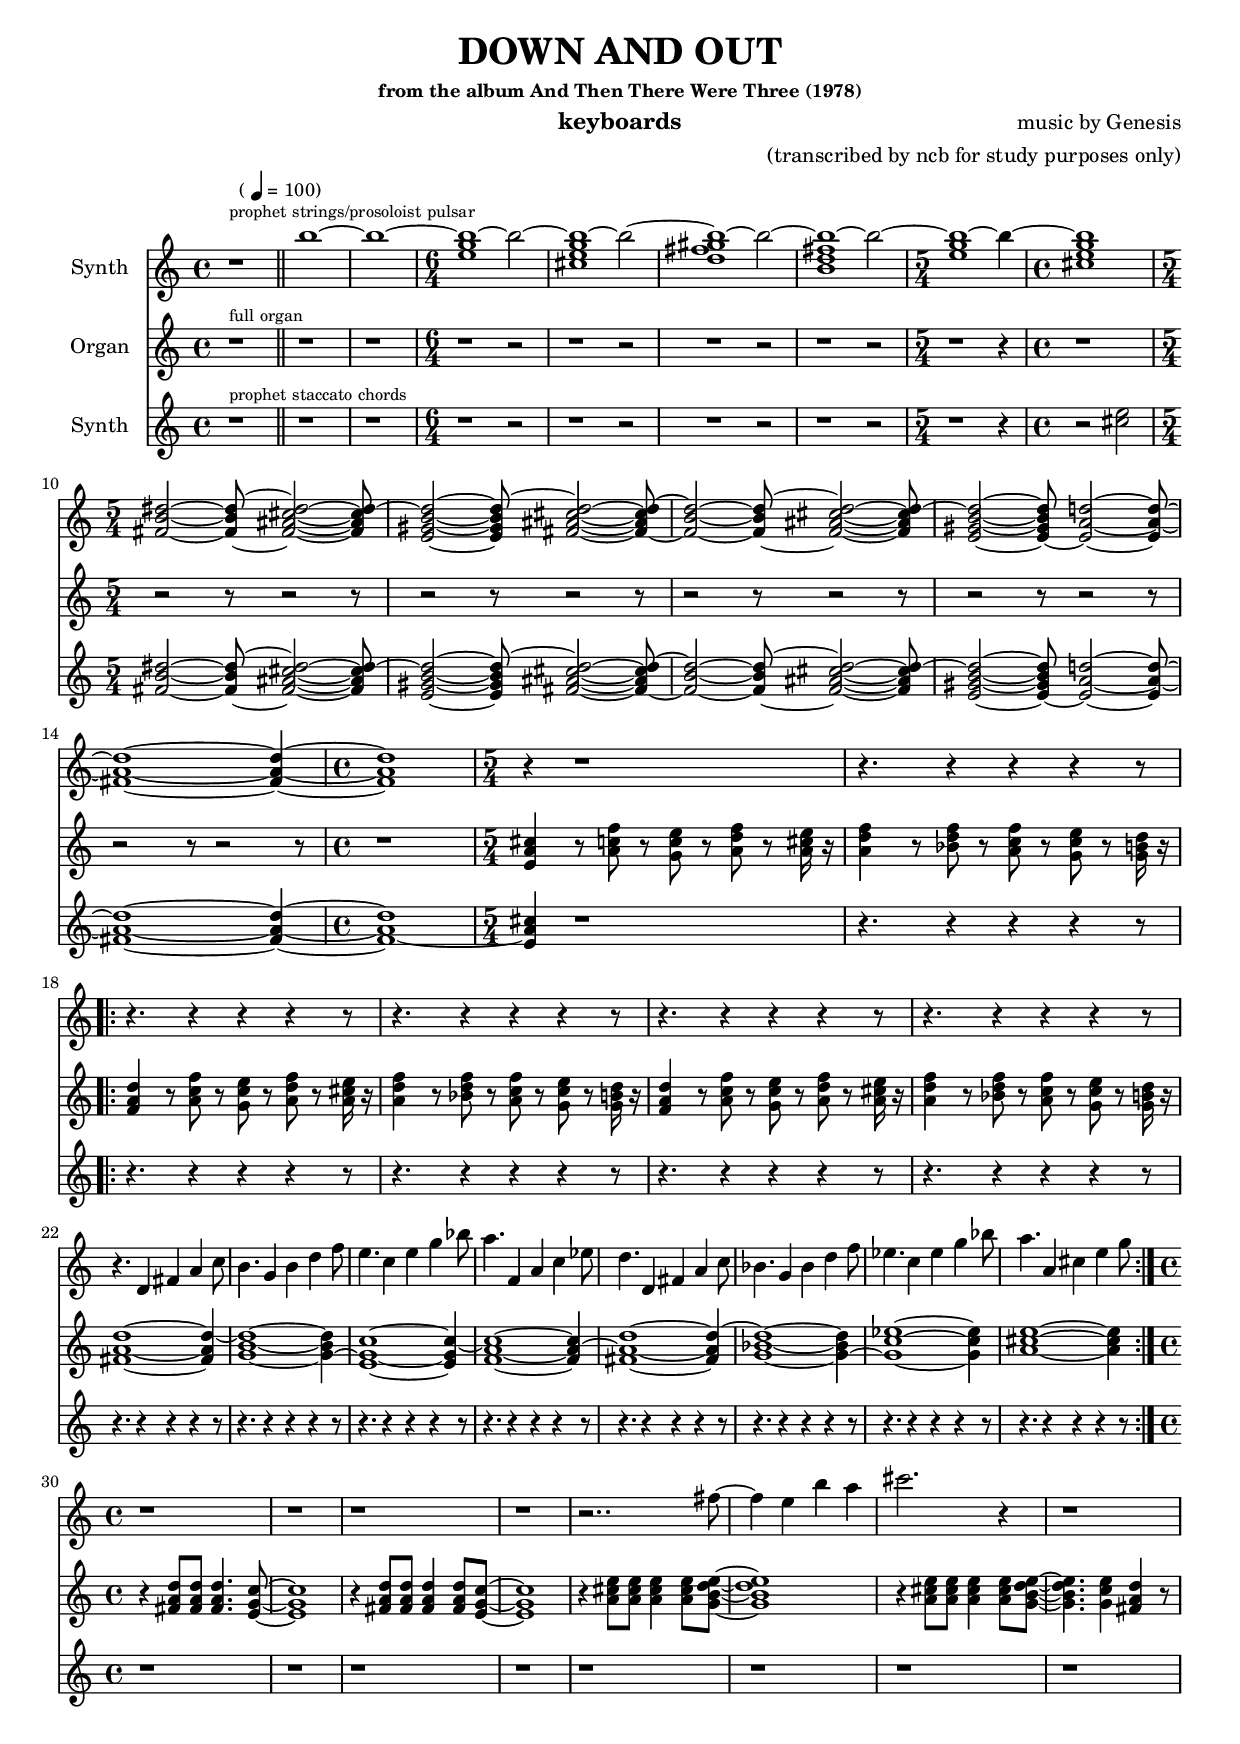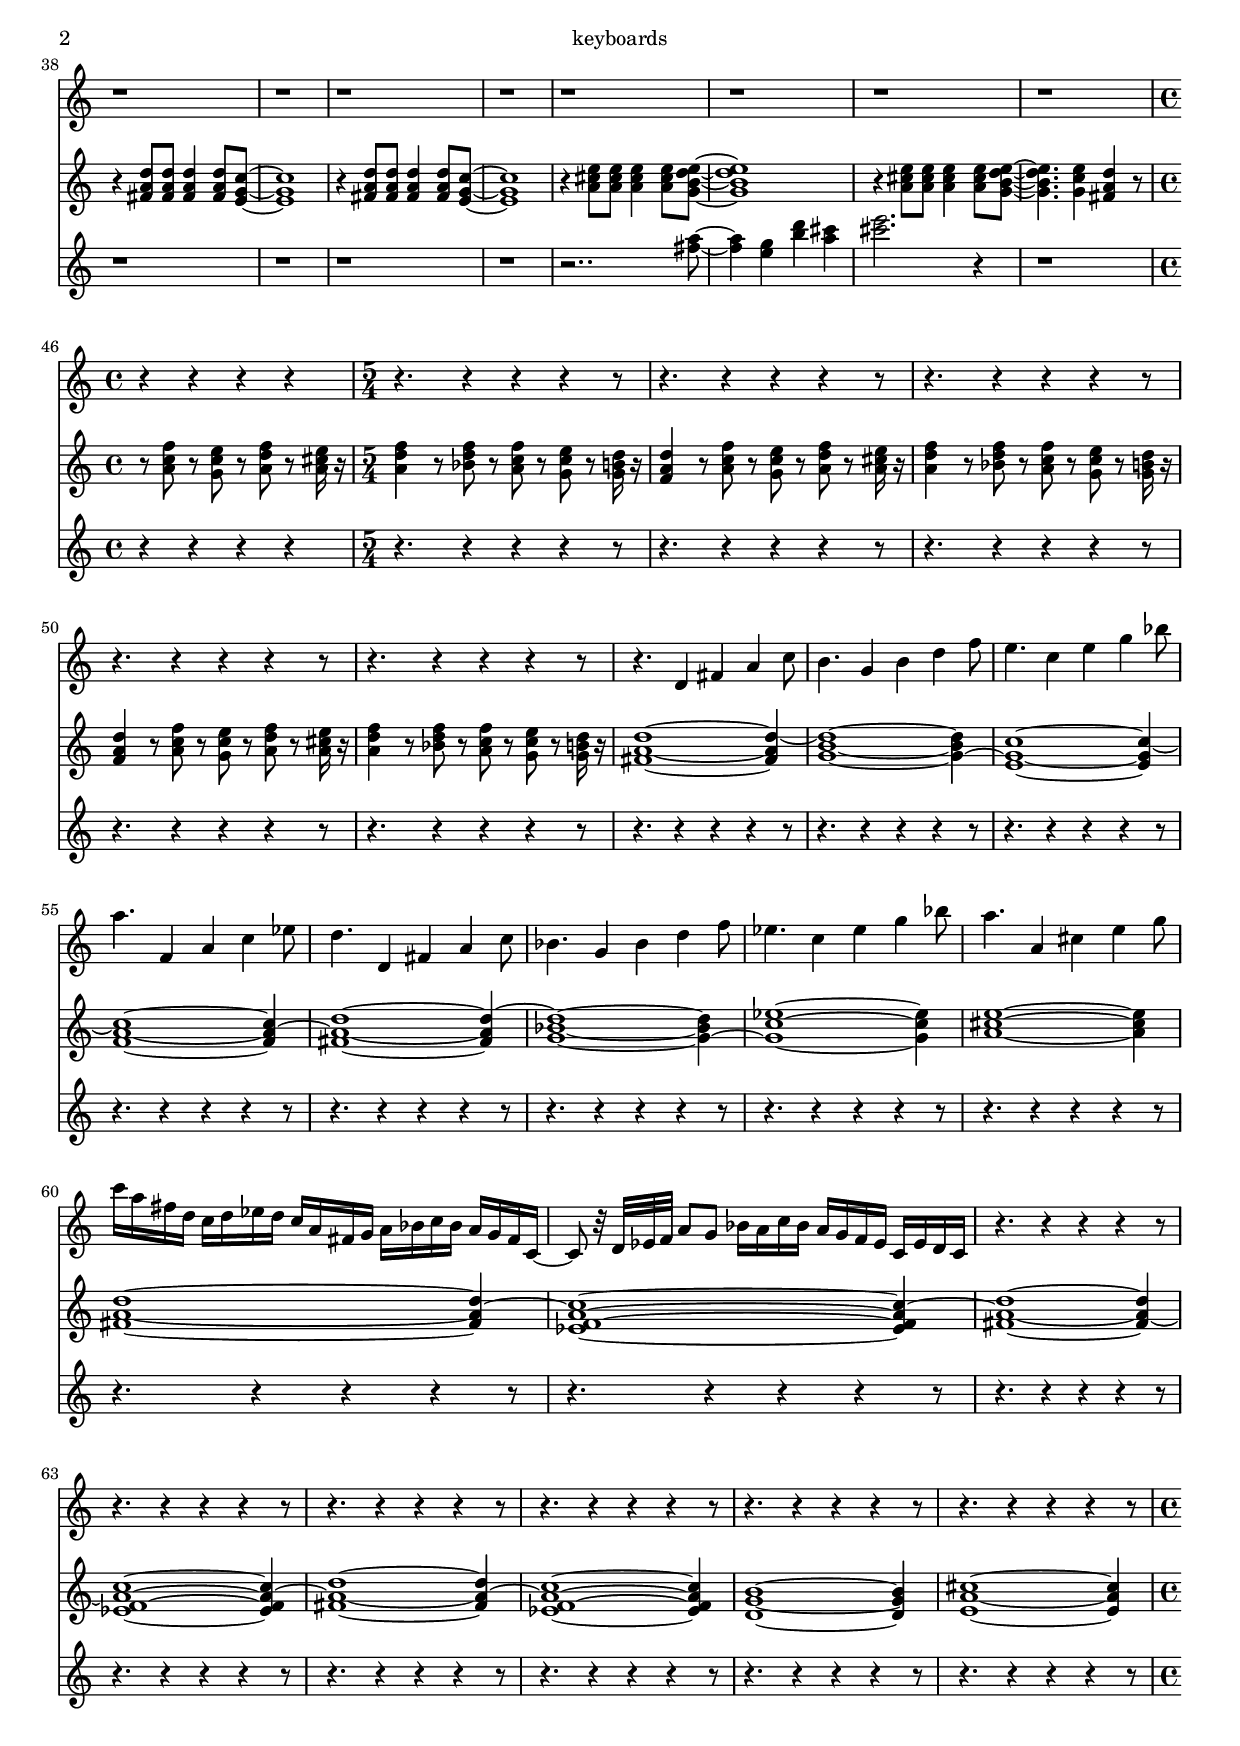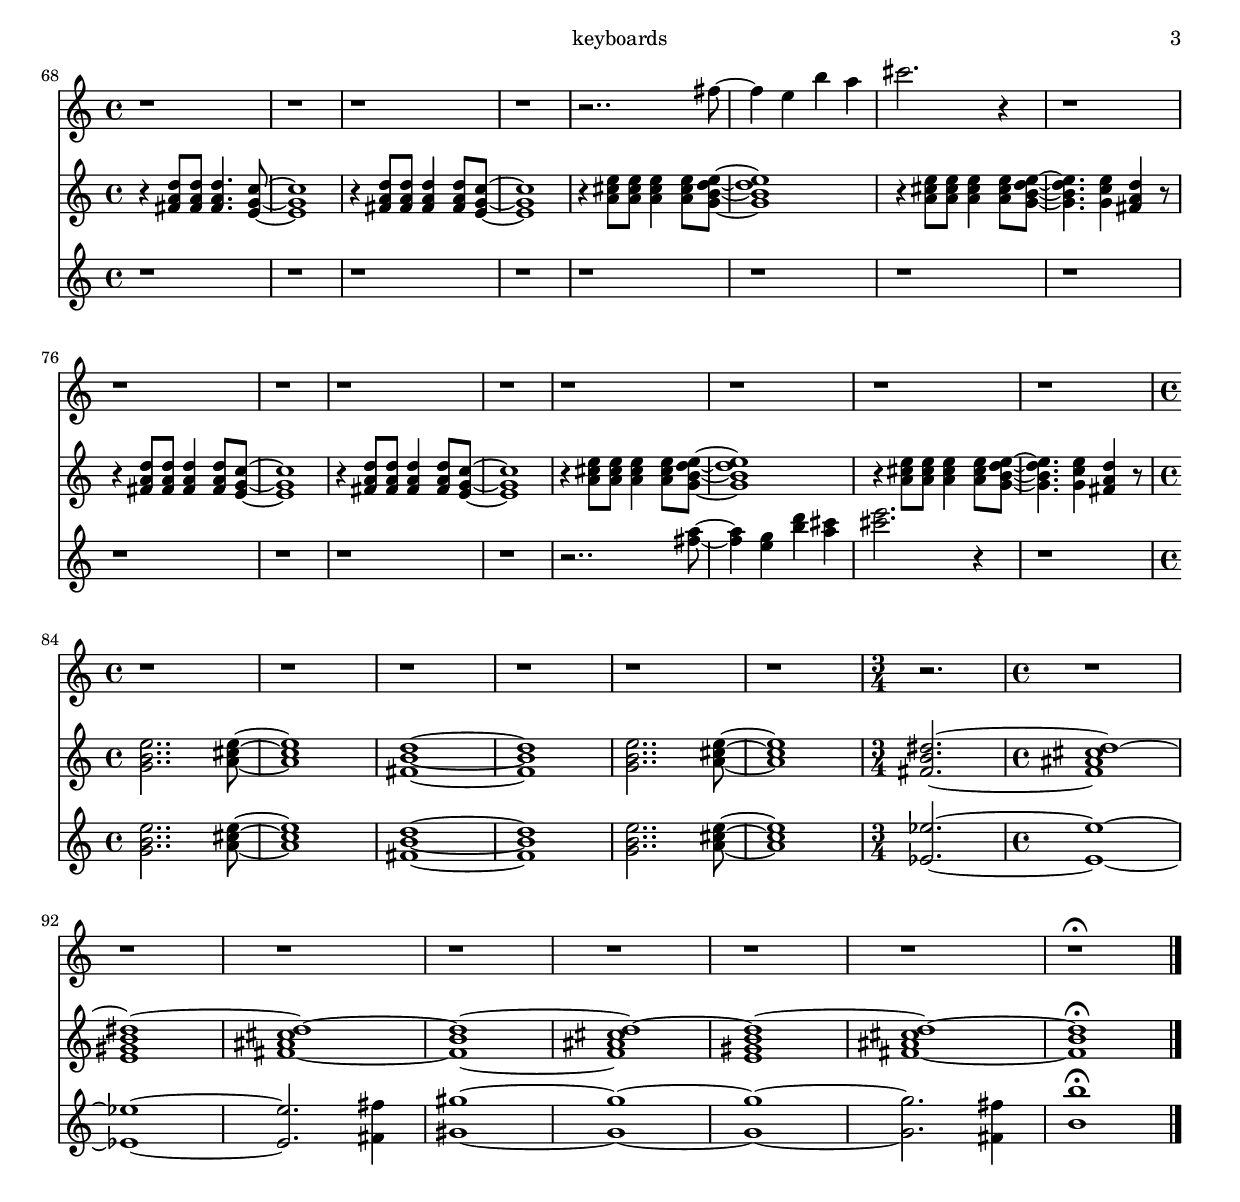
\version "2.12.3"
#(ly:set-option 'delete-intermediate-files #t)


% -----------------------------------------------------------------------------------------------------------------------
% -----------------------------------------------------------------------------------------------------------------------
%                                                      INTRO
% -----------------------------------------------------------------------------------------------------------------------
% -----------------------------------------------------------------------------------------------------------------------
synthStringIntro = \relative c''' {
               <b>1~
               <b>1~

  \time 6/4    <e, g b>1~          <b'>2~
               <cis, e g b>1~      <b'>2~
               <d, fis gis b>1~    <b'>2~
               <b, d fis b>1~      <b'>2~

  \time 5/4    <e, g b>1~          <b'>4~
  \time 4/4    <cis, e g b>1

  \break

  \time 5/4
  <fis, b dis>2~   <fis b dis>8~       <fis ais cis dis>2~  <fis ais cis dis>8~
  <e gis b dis>2~  <e gis b dis>8~     <fis ais cis dis>2~  <fis ais cis dis>8~

  <fis b dis>2~    <fis b dis>8~       <fis ais cis dis>2~  <fis ais cis dis>8~
  <e gis b dis>2~  <e gis b dis>8~     <e a d>2~            <e a d>8~
 
  <fis a d>1~       <fis a d>4~
  \time 4/4
  <fis a d>1

  \time 5/4
}

synthArcIntro = \relative c''' {
               r1
               r1

  \time 6/4    r1                  r2
               r1                  r2
               r1                  r2
               r1                  r2

  \time 5/4    r1                  r4
  \time 4/4    r2 <cis, e>2

  \break

  \time 5/4
  <fis, b dis>2~   <fis b dis>8~       <fis ais cis dis>2~  <fis ais cis dis>8~
  <e gis b dis>2~  <e gis b dis>8~     <fis ais cis dis>2~  <fis ais cis dis>8~

  <fis b dis>2~    <fis b dis>8~       <fis ais cis dis>2~  <fis ais cis dis>8~
  <e gis b dis>2~  <e gis b dis>8~     <e a d>2~            <e a d>8~
 
  <fis a d>1~       <fis a d>4~
  \time 4/4
  <fis a d>1~

  \time 5/4
}

organIntro = \relative c' {
               r1
               r1

  \time 6/4    r1                  r2
               r1                  r2
               r1                  r2
               r1                  r2

  \time 5/4    r1                  r4
  \time 4/4    r1

  \break

  \time 5/4
  r2 r8 r2 r8
  r2 r8 r2 r8

  r2 r8 r2 r8
  r2 r8 r2 r8
 
  r2 r8 r2 r8
  \time 4/4
  r1

  \time 5/4
}
% -----------------------------------------------------------------------------------------------------------------------
% -----------------------------------------------------------------------------------------------------------------------
%                                                      BRIDGE INTRO-TEMA
% -----------------------------------------------------------------------------------------------------------------------
% -----------------------------------------------------------------------------------------------------------------------
synthStringBridgeIntroTema = \relative c' {
  r4 r1
  r4. r4 r4 r4 r8
}

synthArcBridgeIntroTema = \relative c' {
  <e a cis>4 r1
  r4. r4 r4 r4 r8
}

organBridgeIntroTema = \relative c' {
  <e a cis>4 r8 <a c f>8 r8 <g c e>8 r8 <a d f>8 r8 <a cis e>16 r16
  <a d f>4 r8 <bes d f>8 r8 <a c f>8 r8 <g c e>8 r8 <g b d>16 r16
}
% -----------------------------------------------------------------------------------------------------------------------
% -----------------------------------------------------------------------------------------------------------------------
%                                                      TEMA A
% -----------------------------------------------------------------------------------------------------------------------
% -----------------------------------------------------------------------------------------------------------------------
synthTemaA = \relative c' {
  r4. r4 r4 r4 r8
  r4. r4 r4 r4 r8

  r4. r4 r4 r4 r8
  r4. r4 r4 r4 r8
}

organTemaA = \relative c' {
  <f a d>4 r8 <a c f>8 r8 <g c e>8 r8 <a d f>8 r8 <a cis e>16 r16
  <a d f>4 r8 <bes d f>8 r8 <a c f>8 r8 <g c e>8 r8 <g b d>16 r16
  
  <f a d>4 r8 <a c f>8 r8 <g c e>8 r8 <a d f>8 r8 <a cis e>16 r16
  <a d f>4 r8 <bes d f>8 r8 <a c f>8 r8 <g c e>8 r8 <g b d>16 r16
}

synthTemaAbis = \relative c' {
  \time 4/4
  r4 r4 r4 r4
  \time 5/4
  r4. r4 r4 r4 r8

  r4. r4 r4 r4 r8
  r4. r4 r4 r4 r8

  r4. r4 r4 r4 r8
  r4. r4 r4 r4 r8
}

organTemaAbis = \relative c'' {
  \time 4/4
  r8 <a c f>8 r8 <g c e>8 r8 <a d f>8 r8 <a cis e>16 r16
  \time 5/4
  <a d f>4 r8 <bes d f>8 r8 <a c f>8 r8 <g c e>8 r8 <g b d>16 r16
  
  <f a d>4 r8 <a c f>8 r8 <g c e>8 r8 <a d f>8 r8 <a cis e>16 r16
  <a d f>4 r8 <bes d f>8 r8 <a c f>8 r8 <g c e>8 r8 <g b d>16 r16

  <f a d>4 r8 <a c f>8 r8 <g c e>8 r8 <a d f>8 r8 <a cis e>16 r16
  <a d f>4 r8 <bes d f>8 r8 <a c f>8 r8 <g c e>8 r8 <g b d>16 r16
}
% -----------------------------------------------------------------------------------------------------------------------
% -----------------------------------------------------------------------------------------------------------------------
%                                                      TEMA B
% -----------------------------------------------------------------------------------------------------------------------
% -----------------------------------------------------------------------------------------------------------------------
synthTemaB = \relative c' {
  r4. r4 r4 r4 r8
  r4. r4 r4 r4 r8
  r4. r4 r4 r4 r8
  r4. r4 r4 r4 r8
  r4. r4 r4 r4 r8
  r4. r4 r4 r4 r8
  r4. r4 r4 r4 r8
  r4. r4 r4 r4 r8
}

synthSoloistTemaB = \relative c' {
  r4.   d4   fis4  a4   c8
  b4.   g4   b4    d4   f8
  e4.   c4   e4    g4   bes8
  a4.   f,4  a4    c4   ees8
  d4.   d,4  fis4  a4   c8
  bes4. g4   bes4  d4   f8
  ees4. c4   ees4  g4   bes8
  a4.   a,4  cis4  e4   g8
}

organTemaB = \relative c' {
  <fis a d>1~       <fis a d>4~
  <g b d>1~         <g b d>4~
  <e g c>1~         <e g c>4~
  <f a c>1~         <f a c>4~
  <fis a d>1~       <fis a d>4~
  <g bes d>1~       <g bes d>4~
  <g c ees>1~       <g c ees>4
  <a cis e>1~       <a cis e>4
}
% -----------------------------------------------------------------------------------------------------------------------
% -----------------------------------------------------------------------------------------------------------------------
%                                                      TEMA C
% -----------------------------------------------------------------------------------------------------------------------
% -----------------------------------------------------------------------------------------------------------------------
synthTemaC = \relative c'' {
  \time 4/4
  r1  r1  r1  r1
  r2.. fis8~
  fis4 e4 b'4 a4
  cis2. r4
  r1

  r1  r1  r1  r1
  r1  r1  r1  r1
}

synthArcTemaC = \relative c'' {
  \time 4/4
  r1  r1  r1  r1
  r1  r1  r1  r1

  r1  r1  r1  r1
  r2.. <fis a>8~
  <fis a>4 <e g>4 <b' d>4 <a cis>4
  <cis e>2. r4
  r1
}

organTemaC = \relative c' {
  \time 4/4
  r4           <fis a d>8 <fis a d>8      <fis a d>4.  <e g c>8~
  <e g c>1
  r4           <fis a d>8 <fis a d>8      <fis a d>4 <fis a d>8  <e g c>8~
  <e g c>1
  r4           <a cis e>8 <a cis e>8      <a cis e>4 <a cis e>8  <g b d e>8~
  <g b d e>1
  r4           <a cis e>8 <a cis e>8      <a cis e>4 <a cis e>8  <g b d e>8~
  <g b d e>4.                             <g c e>4   <fis a d>4  r8


  r4           <fis a d>8 <fis a d>8      <fis a d>4 <fis a d>8 <e g c>8~
  <e g c>1
  r4           <fis a d>8 <fis a d>8      <fis a d>4 <fis a d>8  <e g c>8~
  <e g c>1
  r4           <a cis e>8 <a cis e>8      <a cis e>4 <a cis e>8  <g b d e>8~
  <g b d e>1
  r4           <a cis e>8 <a cis e>8      <a cis e>4 <a cis e>8  <g b d e>8~
  <g b d e>4.                             <g c e>4   <fis a d>4  r8
}
% -----------------------------------------------------------------------------------------------------------------------
% -----------------------------------------------------------------------------------------------------------------------
%                                                      SOLO
% -----------------------------------------------------------------------------------------------------------------------
% -----------------------------------------------------------------------------------------------------------------------
synthSolo = \relative c' {
  r4. r4 r4 r4 r8
  r4. r4 r4 r4 r8

  r4. r4 r4 r4 r8
  r4. r4 r4 r4 r8

  r4. r4 r4 r4 r8
  r4. r4 r4 r4 r8

  r4. r4 r4 r4 r8
  r4. r4 r4 r4 r8
}

synthSoloistSolo = \relative c''' {
  c16 a fis d			c d ees d			c a fis  g			a bes c bes			a g fis c~
  c8    r32 d ees f     a8  g8				bes16 a c bes		a g f ees			c ees d c

  r4. r4 r4 r4 r8
  r4. r4 r4 r4 r8

  r4. r4 r4 r4 r8
  r4. r4 r4 r4 r8

  r4. r4 r4 r4 r8
  r4. r4 r4 r4 r8
}

organSolo = \relative c' {
  <fis a d>1~       <fis a d>4~
  <ees f a c>1~     <ees f a c>4~

  <fis a d>1~       <fis a d>4~
  <ees f a c>1~     <ees f a c>4~

  <fis a d>1~       <fis a d>4~
  <ees f a c>1~     <ees f a c>4

  <d g b>1~         <d g b>4
  <e a cis>1~     <e a cis>4
}
% -----------------------------------------------------------------------------------------------------------------------
% -----------------------------------------------------------------------------------------------------------------------
%                                                      CODA
% -----------------------------------------------------------------------------------------------------------------------
% -----------------------------------------------------------------------------------------------------------------------
synthCoda = \relative c' {
  \time 4/4
  r1
  r1
  r1
  r1

  r1
  r1
}

synthArcCoda = \relative c' {
  \time 4/4
  <g' b e>2..    <a cis e>8~
  <a cis e>1
  <fis b d>1~
  <fis b d>1

  <g b e>2..    <a cis e>8~
  <a cis e>1
}

organCoda = \relative c' {
  \time 4/4
  <g' b e>2..    <a cis e>8~
  <a cis e>1
  <fis b d>1~
  <fis b d>1

  <g b e>2..    <a cis e>8~
  <a cis e>1
}
% -----------------------------------------------------------------------------------------------------------------------
% -----------------------------------------------------------------------------------------------------------------------
%                                                      FINALE
% -----------------------------------------------------------------------------------------------------------------------
% -----------------------------------------------------------------------------------------------------------------------
synthFinale = \relative c' {
  \time 3/4
  r2.
  \time 4/4
  r1 r1 r1 
  r1 r1 r1 r1
  r1 \fermata
}

synthArcFinale = \relative c' {
  \time 3/4
  <ees ees'>2.~
  \time 4/4
  <ees ees'>1~
  <ees ees'>1~
  <ees ees'>2.   <fis fis'>4

  <gis gis'>1~
  <gis gis'>1~
  <gis gis'>1~
  <gis gis'>2.   <fis fis'>4

  <b b'>1 \fermata
}

organFinale = \relative c' {
  \time 3/4
  <fis b dis>2.~
  \time 4/4
  <fis ais cis dis>1~
  <e gis b dis>1~
  <fis ais cis dis>1~

  <fis b dis>1~
  <fis ais cis dis>1~
  <e gis b dis>1~
  <fis ais cis dis>1~

  <fis b dis>1 \fermata
}
% -----------------------------------------------------------------------------------------------------------------------
% -----------------------------------------------------------------------------------------------------------------------
%                                                      BUILD ALL
% -----------------------------------------------------------------------------------------------------------------------
% -----------------------------------------------------------------------------------------------------------------------

synthOnePart = {
    \clef violin

    % INTRO
    \time 4/4 r1 ^\markup { \tiny {prophet strings/prosoloist pulsar} }
    \bar "||"
    \synthStringIntro

    % BRIDGE INTRO-TEMA
	\synthStringBridgeIntroTema
	\break

    % TEMA A + B
	\repeat volta 2 {
	    \synthTemaA
	    \break
	    \synthSoloistTemaB
	}
	\break

    % TEMA C
	\synthTemaC
	\break

	% TEMA A + B
	\synthTemaAbis
	\synthSoloistTemaB
	\break

    % SOLO
	\synthSoloistSolo
	\break

    % TEMA C
	\synthTemaC
	\break

	% CODA
	\synthCoda

    % FINALE
	\synthFinale


    \bar "|."
}

synthTwoPart = {
    \clef violin

    % INTRO
    \time 4/4 r1 ^\markup { \tiny {prophet staccato chords} }
    \bar "||"
    \synthArcIntro

	% BRIDGE INTRO-TEMA
	\synthArcBridgeIntroTema
    \break

    % TEMA A + B
	\repeat volta 2 {
	    \synthTemaA
	    \break
	    \synthTemaB
	}
	\break

    % TEMA C
	\synthArcTemaC
	\break

	% TEMA A + B
	\synthTemaAbis
	\synthTemaB
	\break

    % SOLO
	\synthSolo
	\break

    % TEMA C
	\synthArcTemaC
	\break

	% CODA
	\synthArcCoda

    % FINALE
	\synthArcFinale


    \bar "|."
}

organPart = {
    \clef violin

    % INTRO
    \time 4/4 r1 ^\markup { \tiny {full organ} }
    \bar "||"
	\organIntro

	% BRIDGE INTRO-TEMA
	\organBridgeIntroTema
    \break

	% TEMA A + B
	\repeat volta 2 {
	    \organTemaA
	    \break
	    \organTemaB
	}
	\break

    % TEMA C
	\organTemaC
	\break

	% TEMA A + B
	\organTemaAbis
	\organTemaB
	\break

    % SOLO
	\organSolo
	\break

    % TEMA C
	\organTemaC
	\break

	% CODA
	\organCoda

    % FINALE
	\organFinale


    \bar "|."
}



#(set-global-staff-size 18)


\book {

    \header {
        title       = \markup {\larger "DOWN AND OUT"}
        subtitle    = ""
        subsubtitle = "from the album And Then There Were Three (1978)"
        instrument  = "keyboards"
        composer    = "music by Genesis"
        arranger    = "(transcribed by ncb for study purposes only)"
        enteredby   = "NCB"
        piece       = \markup { \bold "                             " \smaller { (\note #"4"#1 = 100) } }
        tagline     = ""
    }


    \score {
    <<
        \new Staff = "Synth" \with { midiInstrument = #"string ensemble 1" }
        <<
            \set Staff.instrumentName = \markup { "Synth" }
            \synthOnePart
        >>
        \new Staff = "Organ" \with { midiInstrument = #"rock organ" }
        <<
            \set Staff.instrumentName = \markup { "Organ" }
            \organPart
        >>
        \new Staff = "Synth" \with { midiInstrument = #"synthstrings 1" }
        <<
            \set Staff.instrumentName = \markup { "Synth" }
            \synthTwoPart
        >>
    >>
    \layout { \context { \override VerticalAlignment #'forced-distance = #8 } }
    \midi { \context { \Score tempoWholesPerMinute = #(ly:make-moment 100 4) } }
    }

}
